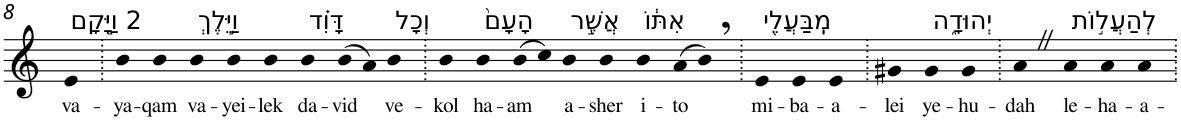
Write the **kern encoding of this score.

**kern	**text
*part1	*part1
*staff1	*staff1
*I"Piano	*
*I'Pno	*
!!LO:PB:g=z
*clefG2	*
*k[]	*
=8	=8
!LO:TX:a:t=2 וַיָּ֣קָם	!
!	!LO:LY:b
4e	va-
=9.	=9.
!	!LO:LY:b
4b	-ya-
!	!LO:LY:b
4b	-qam
!LO:TX:a:t=וַיֵּ֣לֶךְ	!
!	!LO:LY:b
4b	va-
!	!LO:LY:b
4b	-yei-
!	!LO:LY:b
4b	-lek
!LO:TX:a:t=דָּוִ֗ד	!
!	!LO:LY:b
4b	da-
!	!LO:LY:b
(>8b	-vid
8a)	.
!LO:TX:a:t=וְכָל	!
!	!LO:LY:b
4b	ve-
=10.	=10.
!	!LO:LY:b
4b	-kol
!LO:TX:a:t=הָעָם֙	!
!	!LO:LY:b
4b	ha-
!	!LO:LY:b
(>8b	-am
8cc)	.
!LO:TX:a:t=אֲשֶׁ֣ר	!
!	!LO:LY:b
4b	a-
!	!LO:LY:b
4b	-sher
!LO:TX:a:t=אִתּ֔וֹ	!
!	!LO:LY:b
4b	i-
!	!LO:LY:b
(>8a	-to
8b,)	.
=11.	=11.
!LO:TX:a:t=מִֽבַּעֲלֵ֖י	!
!	!LO:LY:b
4e	mi-
!	!LO:LY:b
4e	-ba-
!	!LO:LY:b
4e	-a-
=12.	=12.
!	!LO:LY:b
4g#X	-lei
!LO:TX:a:t=יְהוּדָ֑ה	!
!	!LO:LY:b
4g#	ye-
!	!LO:LY:b
4g#	-hu-
=13.	=13.
!	!LO:LY:b
4aZ	-dah
!LO:TX:a:t=לְהַעֲל֣וֹת	!
!	!LO:LY:b
4a	le-
!	!LO:LY:b
4a	-ha-
!	!LO:LY:b
4a	-a-
=.	=.
*-	*-
